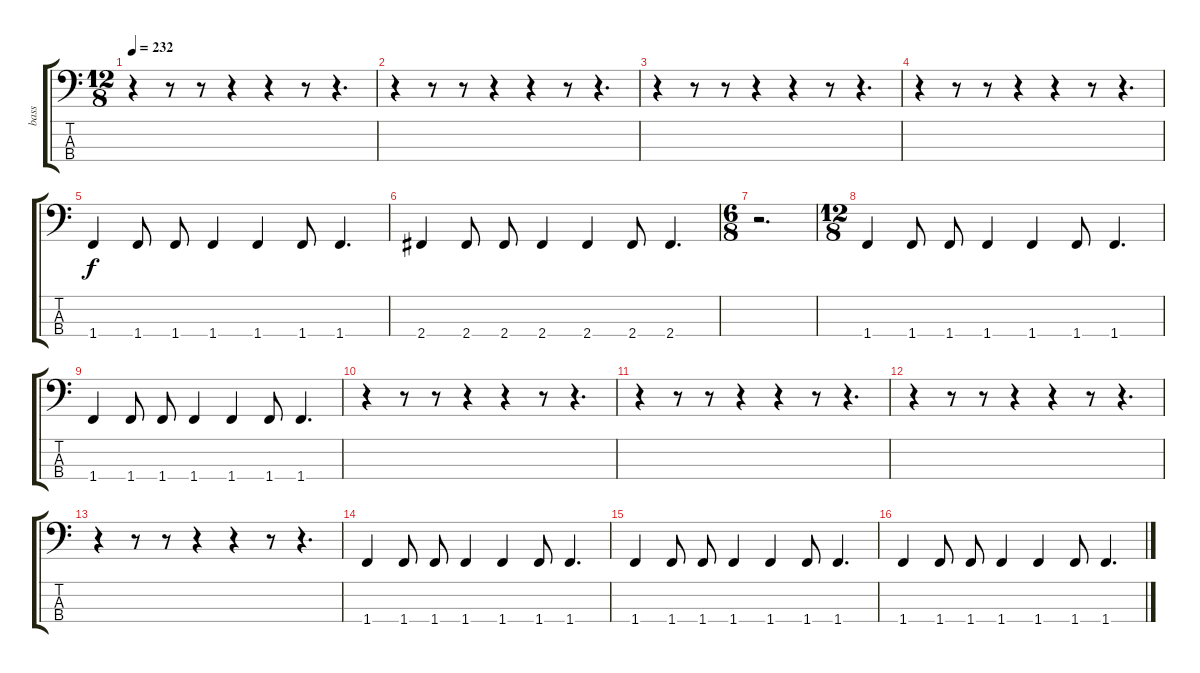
\track ("bass" "bass") {instrument electricbassfinger}
\staff {score tabs}
\tuning (G2 D2 A1 E1) {hide}
\ts (12 8)
\tempo 232
\clef f4
\ks c
r.4{dy f} r.8 r.8 r.4 r.4 r.8 r.4{d} |
r.4 r.8 r.8 r.4 r.4 r.8 r.4{d} |
r.4 r.8 r.8 r.4 r.4 r.8 r.4{d} |
r.4 r.8 r.8 r.4 r.4 r.8 r.4{d} |
1.4.4 1.4.8 1.4.8 1.4.4 1.4.4 1.4.8 1.4.4{d} |
2.4.4 2.4.8 2.4.8 2.4.4 2.4.4 2.4.8 2.4.4{d} |
\ts (6 8)
r.2{d} |
\ts (12 8)
1.4.4 1.4.8 1.4.8 1.4.4 1.4.4 1.4.8 1.4.4{d} |
1.4.4 1.4.8 1.4.8 1.4.4 1.4.4 1.4.8 1.4.4{d} |
r.4 r.8 r.8 r.4 r.4 r.8 r.4{d} |
r.4 r.8 r.8 r.4 r.4 r.8 r.4{d} |
r.4 r.8 r.8 r.4 r.4 r.8 r.4{d} |
r.4 r.8 r.8 r.4 r.4 r.8 r.4{d} |
1.4.4 1.4.8 1.4.8 1.4.4 1.4.4 1.4.8 1.4.4{d} |
1.4.4 1.4.8 1.4.8 1.4.4 1.4.4 1.4.8 1.4.4{d} |
1.4.4 1.4.8 1.4.8 1.4.4 1.4.4 1.4.8 1.4.4{d}
